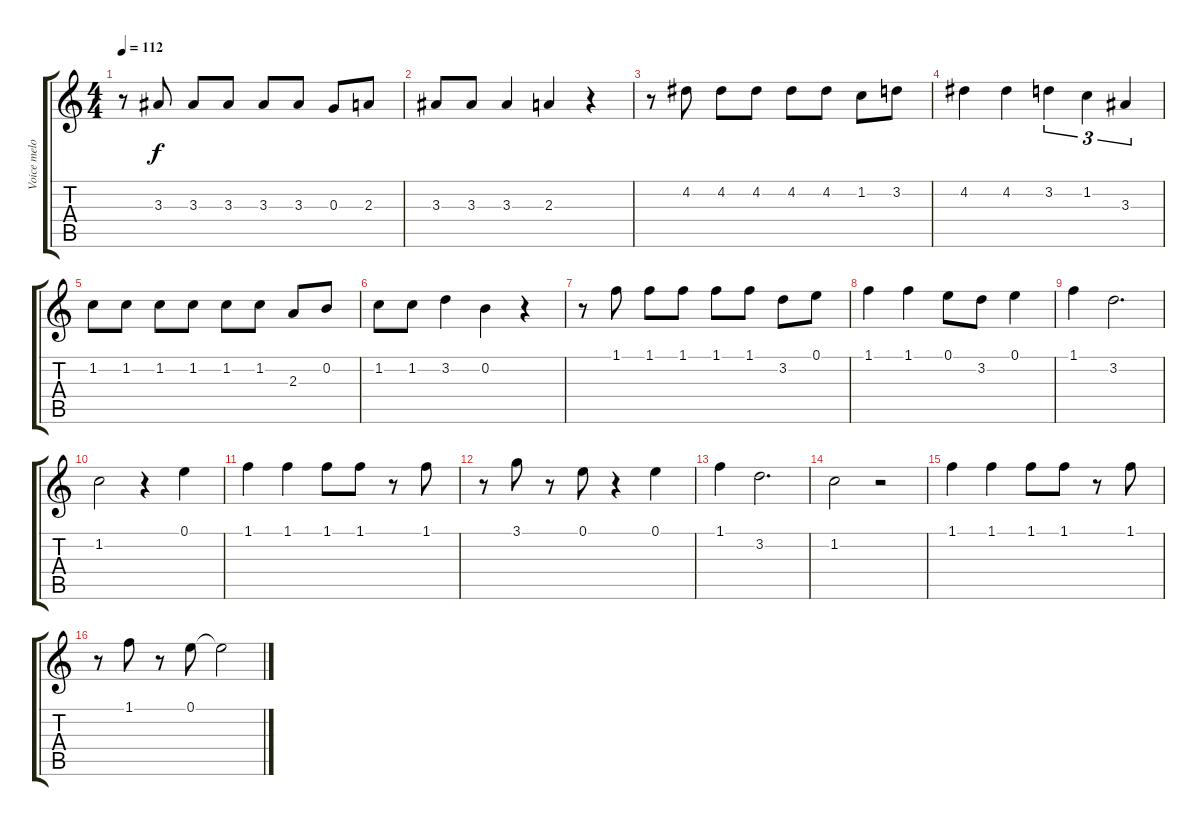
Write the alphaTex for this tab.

\track ("Voice melodie" "Voice melo") {instrument electricguitarclean}
\staff {score tabs}
\tuning (E4 B3 G3 D3 A2 E2) {hide}
\ts (4 4)
\tempo 112
\clef g2
\ks c
r.8{dy f} 3.3.8 3.3.8 3.3.8 3.3.8 3.3.8 0.3.8 2.3.8 |
3.3.8 3.3.8 3.3.4 2.3.4 r.4 |
r.8 4.2.8 4.2.8 4.2.8 4.2.8 4.2.8 1.2.8 3.2.8 |
4.2.4 4.2.4 3.2.4{tu (3 2)} 1.2.4{tu (3 2)} 3.3.4{tu (3 2)} |
1.2.8 1.2.8 1.2.8 1.2.8 1.2.8 1.2.8 2.3.8 0.2.8 |
1.2.8 1.2.8 3.2.4 0.2.4 r.4 |
r.8 1.1.8 1.1.8 1.1.8 1.1.8 1.1.8 3.2.8 0.1.8 |
1.1.4 1.1.4 0.1.8 3.2.8 0.1.4 |
1.1.4 3.2.2{d} |
1.2.2 r.4 0.1.4 |
1.1.4 1.1.4 1.1.8 1.1.8 r.8 1.1.8 |
r.8 3.1.8 r.8 0.1.8 r.4 0.1.4 |
1.1.4 3.2.2{d} |
1.2.2 r.2 |
1.1.4 1.1.4 1.1.8 1.1.8 r.8 1.1.8 |
r.8 1.1.8 r.8 0.1.8 0.1{t}.2
